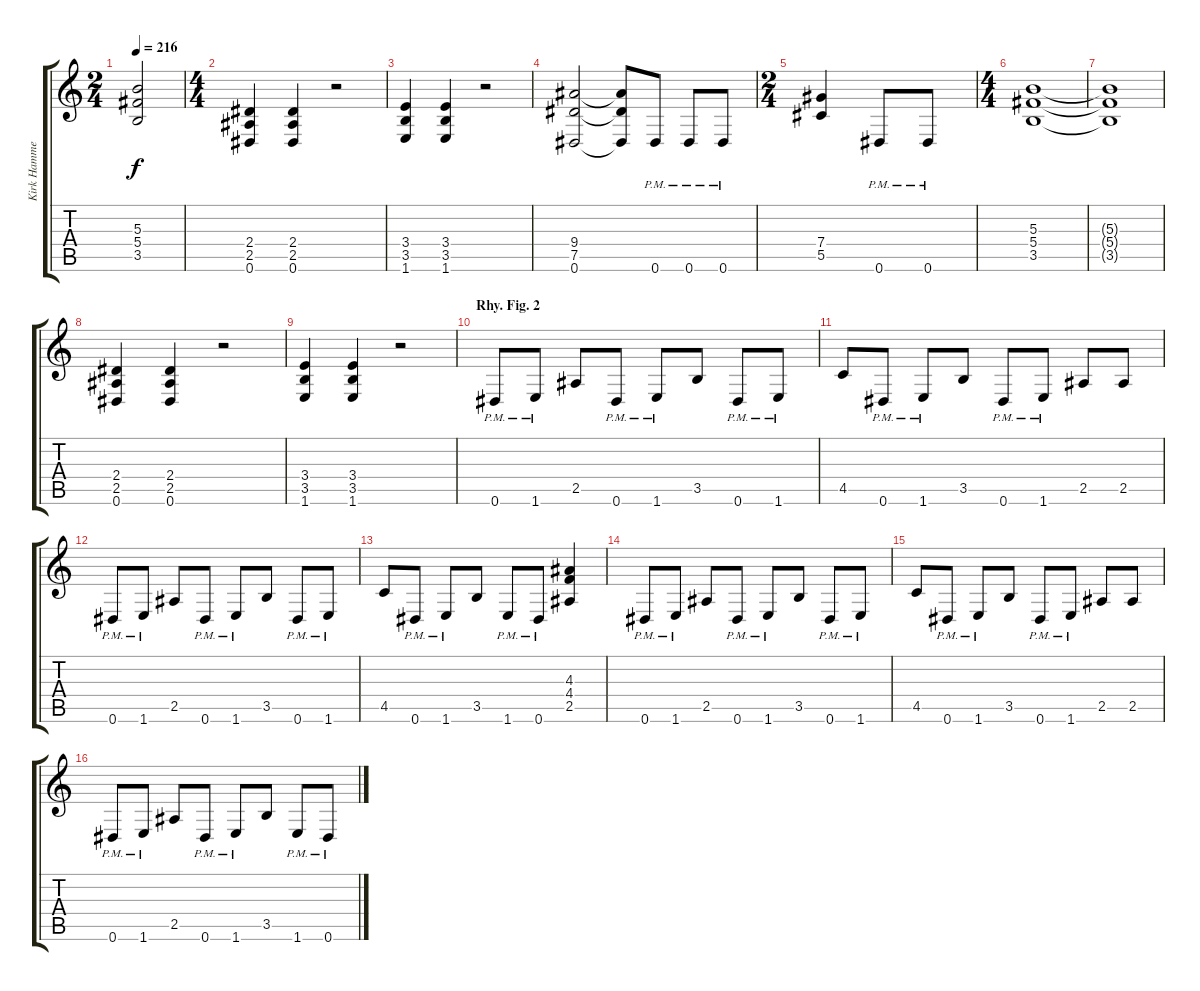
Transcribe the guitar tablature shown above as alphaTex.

\track ("Kirk Hammett (Distortion Guitar)" "Kirk Hamme") {instrument distortionguitar}
\staff {score tabs}
\tuning (Eb4 Bb3 Gb3 Db3 Ab2 Eb2) {hide}
\ts (2 4)
\tempo 216
\clef g2
\ks c
(5.3{t} 5.4{t} 3.5{t}).2{dy f} |
\ts (4 4)
(2.4 2.5 0.6).4 (2.4 2.5 0.6).4 r.2 |
(3.4 3.5 1.6).4 (3.4 3.5 1.6).4 r.2 |
(9.4 7.5 0.6).2 (9.4{t} 7.5{t} 0.6{t}).8 0.6{pm}.8 0.6{pm}.8 0.6{pm}.8 |
\ts (2 4)
(7.4 5.5).4 0.6{pm}.8 0.6{pm}.8 |
\ts (4 4)
(5.3 5.4 3.5).1 |
(5.3{t} 5.4{t} 3.5{t}).1 |
(2.4 2.5 0.6).4 (2.4 2.5 0.6).4 r.2 |
(3.4 3.5 1.6).4 (3.4 3.5 1.6).4 r.2 |
\section ("" "Rhy. Fig. 2")
0.6{pm}.8 1.6{pm}.8 2.5.8 0.6{pm}.8 1.6{pm}.8 3.5.8 0.6{pm}.8 1.6{pm}.8 |
4.5.8 0.6{pm}.8 1.6{pm}.8 3.5.8 0.6{pm}.8 1.6{pm}.8 2.5.8 2.5.8 |
0.6{pm}.8 1.6{pm}.8 2.5.8 0.6{pm}.8 1.6{pm}.8 3.5.8 0.6{pm}.8 1.6{pm}.8 |
4.5.8 0.6{pm}.8 1.6{pm}.8 3.5.8 1.6{pm}.8 0.6{pm}.8 (4.3 4.4 2.5).4 |
0.6{pm}.8 1.6{pm}.8 2.5.8 0.6{pm}.8 1.6{pm}.8 3.5.8 0.6{pm}.8 1.6{pm}.8 |
4.5.8 0.6{pm}.8 1.6{pm}.8 3.5.8 0.6{pm}.8 1.6{pm}.8 2.5.8 2.5.8 |
0.6{pm}.8 1.6{pm}.8 2.5.8 0.6{pm}.8 1.6{pm}.8 3.5.8 1.6{pm}.8 0.6{pm}.8
